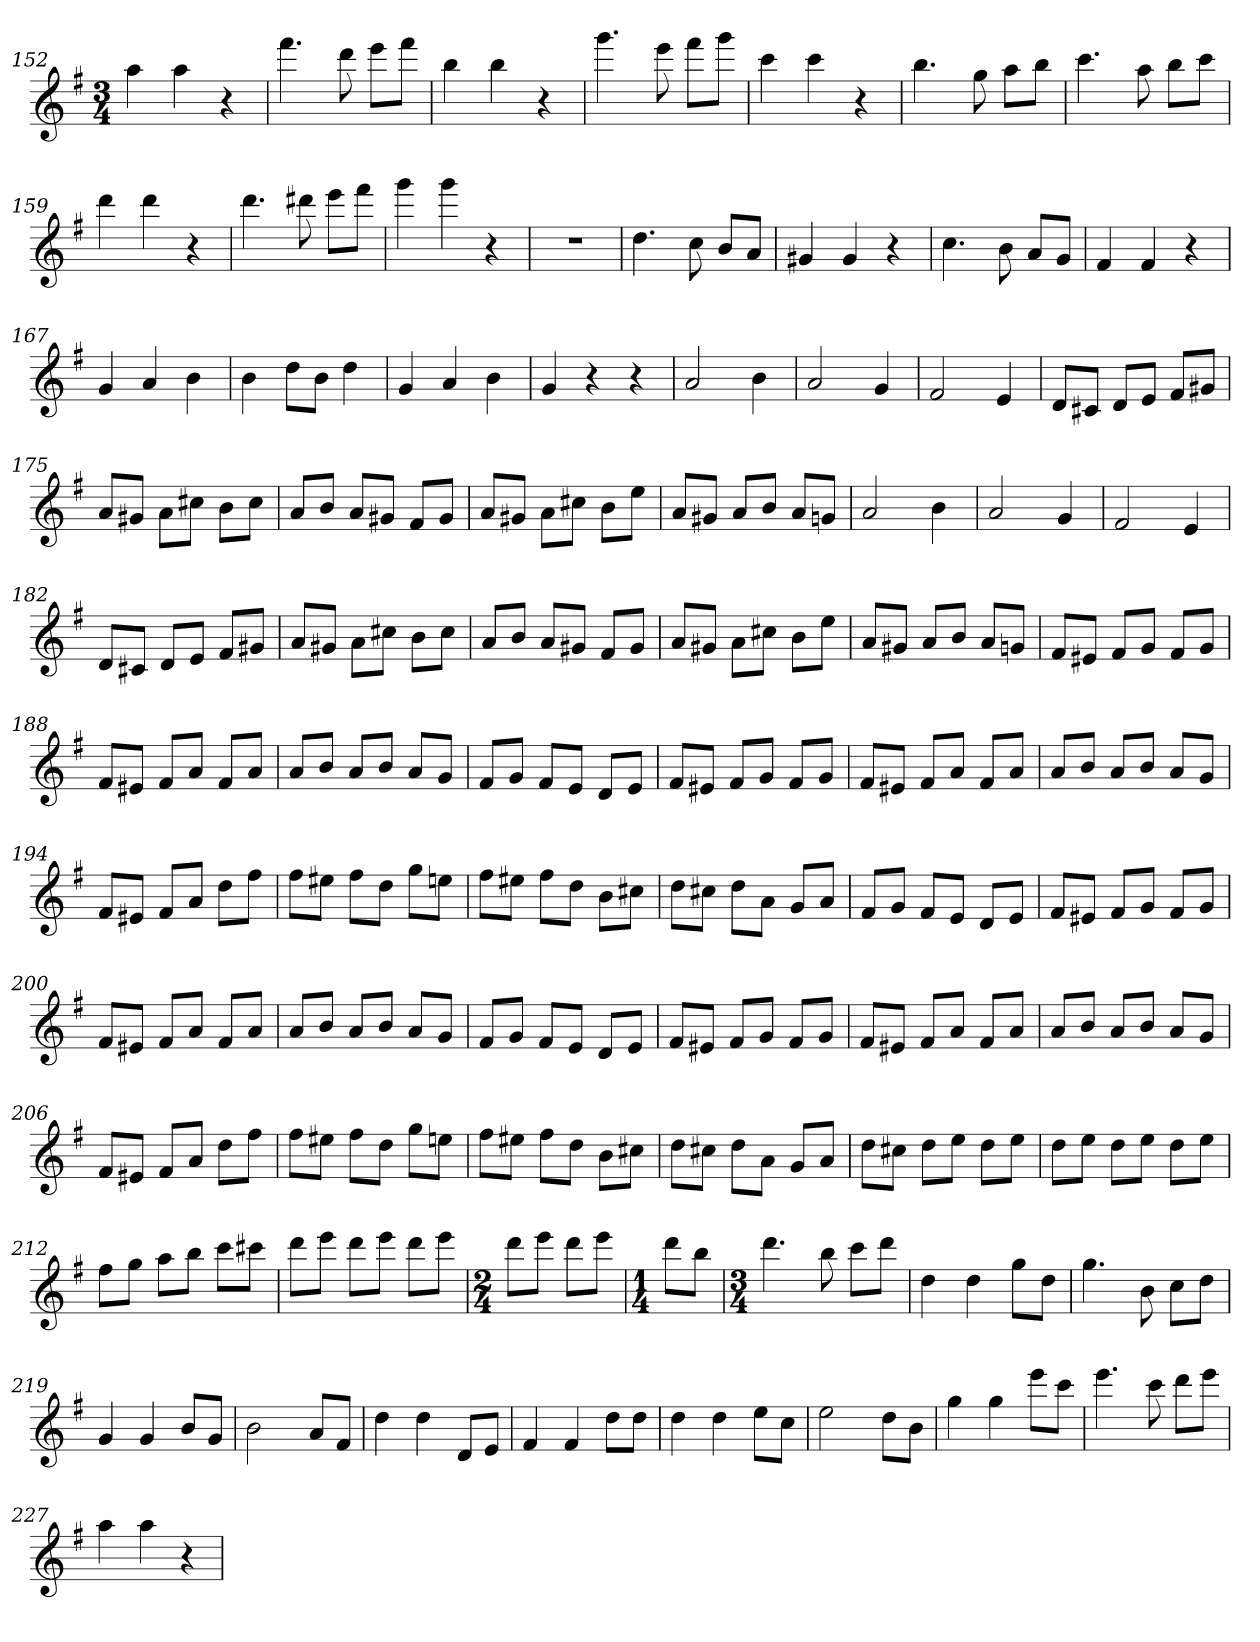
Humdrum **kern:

**kern
*part1
*staff1
*clefG2
*k[f#]
*G:
*M3/4
=152
4aa
4aa
4r
=153
4.fff#
8ddd
8eee\L
8fff#\J
=154
4bb
4bb
4r
=155
4.ggg
8eee
8fff#\L
8ggg\J
=156
4ccc
4ccc
4r
=157
4.bb
8gg
8aa\L
8bb\J
=158
4.ccc
8aa
8bb\L
8ccc\J
=159
4ddd
4ddd
4r
=160
4.ddd
8ddd#X
8eee\L
8fff#\J
=161
4ggg
4ggg
4r
=162
2.r
=163
4.dd
8cc
8b/L
8a/J
=164
4g#X
4g#
4r
=165
4.cc
8b
8a/L
8g/J
=166
4f#
4f#
4r
=167
4g
4a
4b
=168
4b
8dd\L
8b\J
4dd
=169
4g
4a
4b
=170
4g
4r
4r
=171
2a
4b
=172
2a
4g
=173
2f#
4e
=174
8d/L
8c#X/J
8d/L
8e/J
8f#/L
8g#X/J
=175
8a/L
8g#X/J
8a\L
8cc#X\J
8b\L
8cc#\J
=176
8a/L
8b/J
8a/L
8g#X/J
8f#/L
8g#/J
=177
8a/L
8g#X/J
8a\L
8cc#X\J
8b\L
8ee\J
=178
8a/L
8g#X/J
8a/L
8b/J
8a/L
8gn/J
=179
2a
4b
=180
2a
4g
=181
2f#
4e
=182
8d/L
8c#X/J
8d/L
8e/J
8f#/L
8g#X/J
=183
8a/L
8g#X/J
8a\L
8cc#X\J
8b\L
8cc#\J
=184
8a/L
8b/J
8a/L
8g#X/J
8f#/L
8g#/J
=185
8a/L
8g#X/J
8a\L
8cc#X\J
8b\L
8ee\J
=186
8a/L
8g#X/J
8a/L
8b/J
8a/L
8gn/J
=187
8f#/L
8e#X/J
8f#/L
8g/J
8f#/L
8g/J
=188
8f#/L
8e#X/J
8f#/L
8a/J
8f#/L
8a/J
=189
8a/L
8b/J
8a/L
8b/J
8a/L
8g/J
=190
8f#/L
8g/J
8f#/L
8e/J
8d/L
8e/J
=191
8f#/L
8e#X/J
8f#/L
8g/J
8f#/L
8g/J
=192
8f#/L
8e#X/J
8f#/L
8a/J
8f#/L
8a/J
=193
8a/L
8b/J
8a/L
8b/J
8a/L
8g/J
=194
8f#/L
8e#X/J
8f#/L
8a/J
8dd\L
8ff#\J
=195
8ff#\L
8ee#X\J
8ff#\L
8dd\J
8gg\L
8een\J
=196
8ff#\L
8ee#X\J
8ff#\L
8dd\J
8b\L
8cc#X\J
=197
8dd\L
8cc#X\J
8dd\L
8a\J
8g/L
8a/J
=198
8f#/L
8g/J
8f#/L
8e/J
8d/L
8e/J
=199
8f#/L
8e#X/J
8f#/L
8g/J
8f#/L
8g/J
=200
8f#/L
8e#X/J
8f#/L
8a/J
8f#/L
8a/J
=201
8a/L
8b/J
8a/L
8b/J
8a/L
8g/J
=202
8f#/L
8g/J
8f#/L
8e/J
8d/L
8e/J
=203
8f#/L
8e#X/J
8f#/L
8g/J
8f#/L
8g/J
=204
8f#/L
8e#X/J
8f#/L
8a/J
8f#/L
8a/J
=205
8a/L
8b/J
8a/L
8b/J
8a/L
8g/J
=206
8f#/L
8e#X/J
8f#/L
8a/J
8dd\L
8ff#\J
=207
8ff#\L
8ee#X\J
8ff#\L
8dd\J
8gg\L
8een\J
=208
8ff#\L
8ee#X\J
8ff#\L
8dd\J
8b\L
8cc#X\J
=209
8dd\L
8cc#X\J
8dd\L
8a\J
8g/L
8a/J
=210
8dd\L
8cc#X\J
8dd\L
8ee\J
8dd\L
8ee\J
=211
8dd\L
8ee\J
8dd\L
8ee\J
8dd\L
8ee\J
=212
8ff#\L
8gg\J
8aa\L
8bb\J
8ccc\L
8ccc#X\J
=213
8ddd\L
8eee\J
8ddd\L
8eee\J
8ddd\L
8eee\J
=214
*M2/4
8ddd\L
8eee\J
8ddd\L
8eee\J
=215
*M1/4
8ddd\L
8bb\J
=216
*M3/4
4.ddd
8bb
8ccc\L
8ddd\J
=217
4dd
4dd
8gg\L
8dd\J
=218
4.gg
8b
8cc\L
8dd\J
=219
4g
4g
8b/L
8g/J
=220
2b
8a/L
8f#/J
=221
4dd
4dd
8d/L
8e/J
=222
4f#
4f#
8dd\L
8dd\J
=223
4dd
4dd
8ee\L
8cc\J
=224
2ee
8dd\L
8b\J
=225
4gg
4gg
8eee\L
8ccc\J
=226
4.eee
8ccc
8ddd\L
8eee\J
=227
4aa
4aa
4r
=
*-
